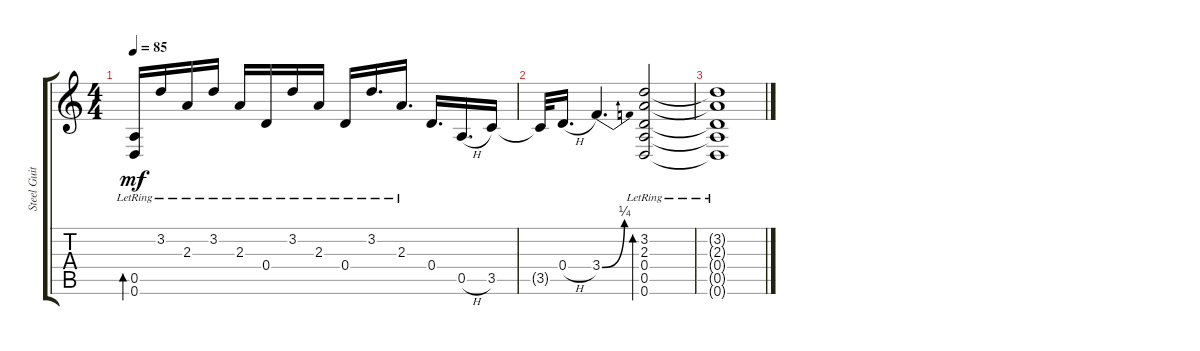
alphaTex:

\track ("Steel Guitar" "Steel Guit") {instrument acousticguitarsteel}
\staff {score tabs}
\tuning (E4 B3 G3 D3 A2 D2) {hide}
\ts (4 4)
\tempo 85
\clef g2
\ks c
(0.5{lr} 0.6{lr}).16{bd 30 dy mf} 3.2{lr}.16 2.3{lr}.16 3.2{lr}.16 2.3{lr}.16 0.4{lr}.16 3.2{lr}.16 2.3{lr}.16 0.4{lr}.16 3.2{lr}.16{d} 2.3{lr}.16{d} 0.4.16{d} 0.5{h}.16{d} 3.5.16 |
3.5{t}.32 0.4{h}.16{d} 3.4{be (bend 0 0 60 1)}.4{d} (3.2{lr} 2.3{lr} 0.4{lr} 0.5{lr} 0.6{lr}).2{bd 240} |
(3.2{lr t} 2.3{lr t} 0.4{lr t} 0.5{lr t} 0.6{lr t}).1
